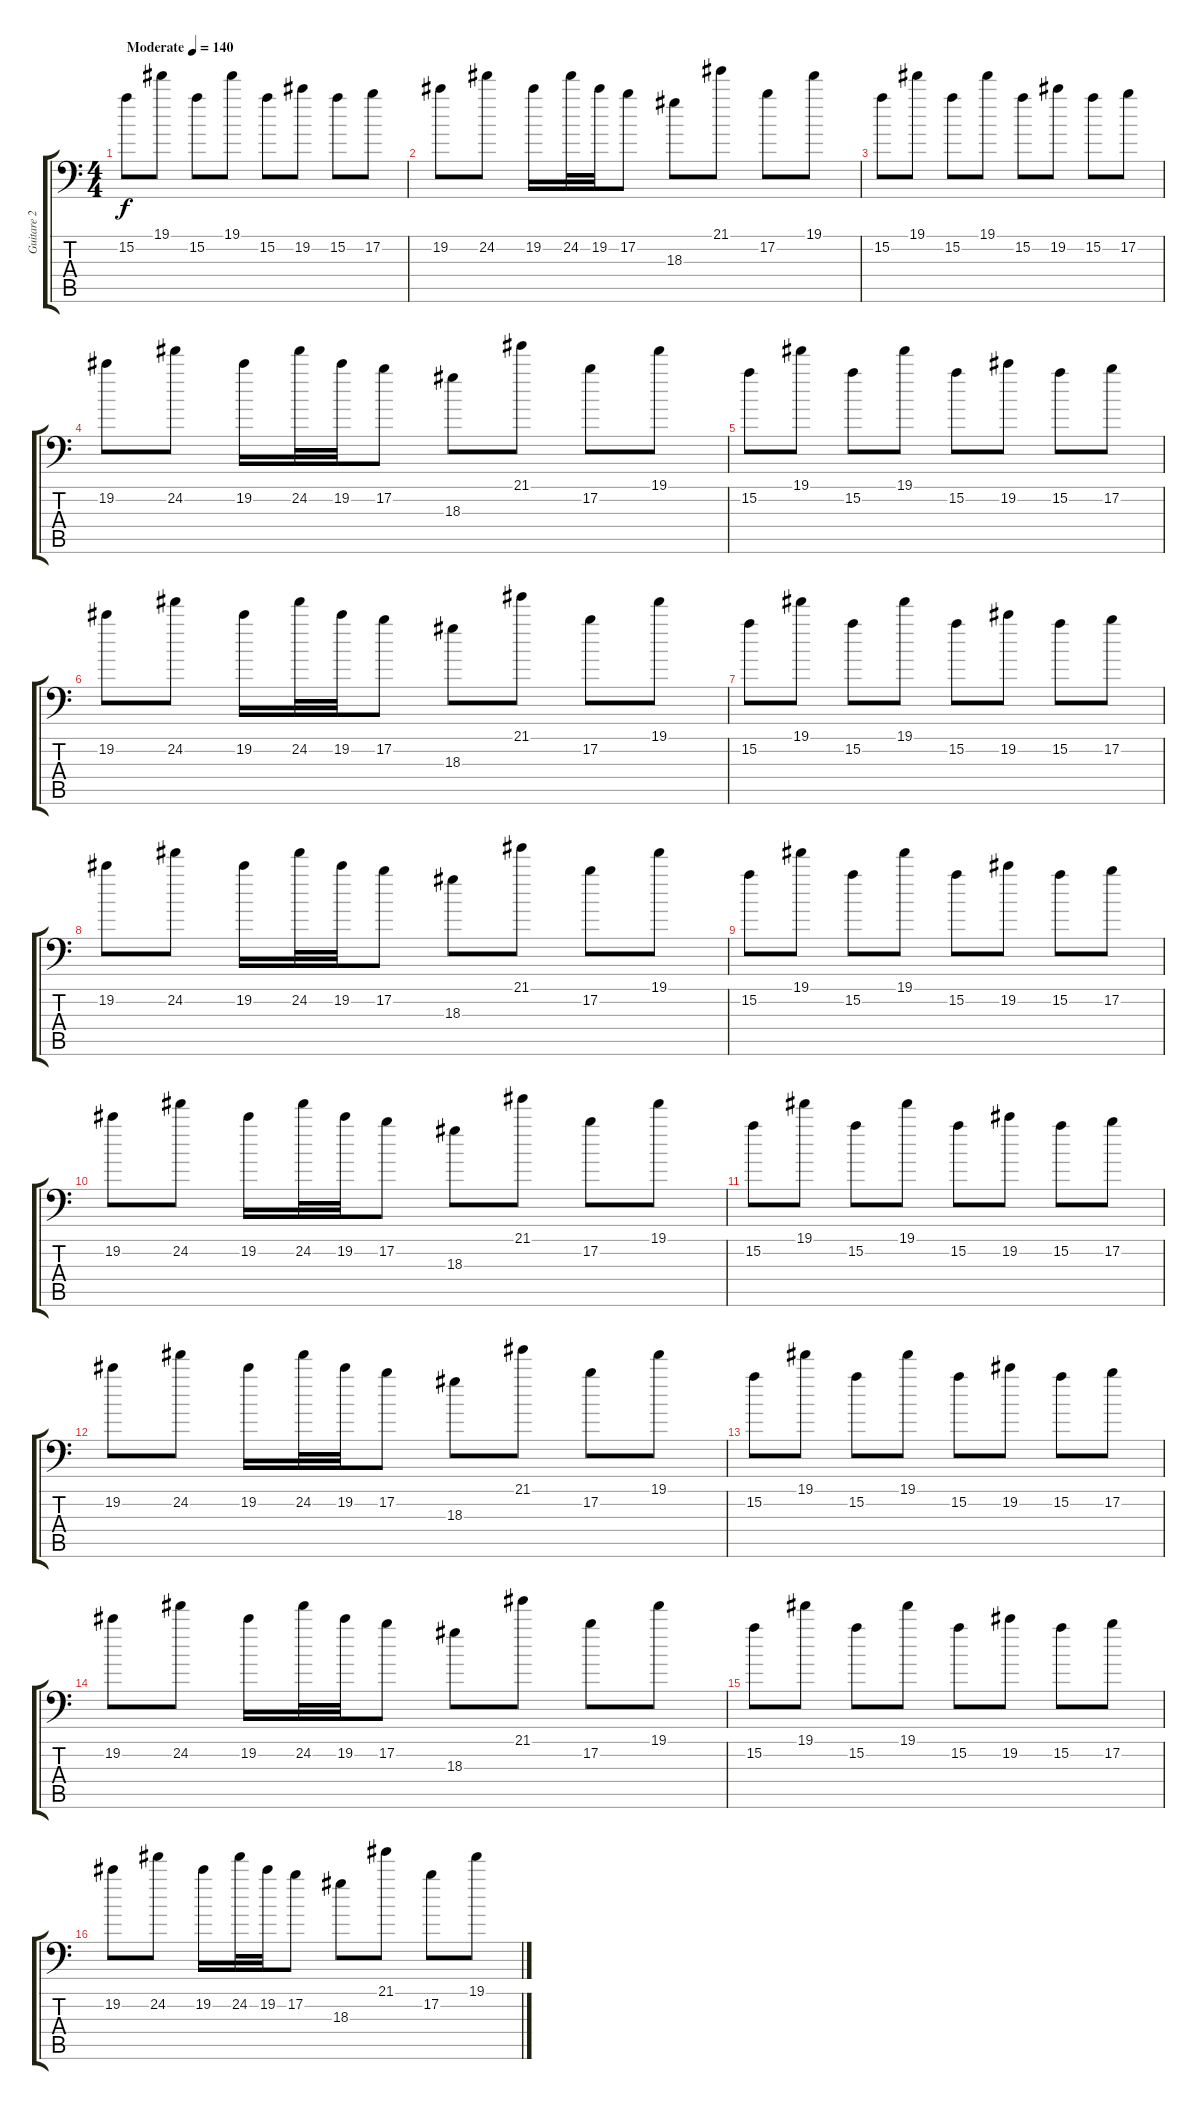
\track ("Guitare 2" "Guitare 2") {instrument distortionguitar}
\staff {score tabs}
\tuning (B3 Gb3 D3 A2 E2 A1) {hide}
\ts (4 4)
\tempo (140 "Moderate")
\clef f4
\ks c
15.2.8{dy f instrument distortionguitar} 19.1.8 15.2.8 19.1.8 15.2.8 19.2.8 15.2.8 17.2.8 |
19.2.8 24.2.8 19.2.16 24.2.32 19.2.32 17.2.8 18.3.8 21.1.8 17.2.8 19.1.8 |
15.2.8 19.1.8 15.2.8 19.1.8 15.2.8 19.2.8 15.2.8 17.2.8 |
19.2.8 24.2.8 19.2.16 24.2.32 19.2.32 17.2.8 18.3.8 21.1.8 17.2.8 19.1.8 |
15.2.8 19.1.8 15.2.8 19.1.8 15.2.8 19.2.8 15.2.8 17.2.8 |
19.2.8 24.2.8 19.2.16 24.2.32 19.2.32 17.2.8 18.3.8 21.1.8 17.2.8 19.1.8 |
15.2.8 19.1.8 15.2.8 19.1.8 15.2.8 19.2.8 15.2.8 17.2.8 |
19.2.8 24.2.8 19.2.16 24.2.32 19.2.32 17.2.8 18.3.8 21.1.8 17.2.8 19.1.8 |
15.2.8 19.1.8 15.2.8 19.1.8 15.2.8 19.2.8 15.2.8 17.2.8 |
19.2.8 24.2.8 19.2.16 24.2.32 19.2.32 17.2.8 18.3.8 21.1.8 17.2.8 19.1.8 |
15.2.8 19.1.8 15.2.8 19.1.8 15.2.8 19.2.8 15.2.8 17.2.8 |
19.2.8 24.2.8 19.2.16 24.2.32 19.2.32 17.2.8 18.3.8 21.1.8 17.2.8 19.1.8 |
15.2.8 19.1.8 15.2.8 19.1.8 15.2.8 19.2.8 15.2.8 17.2.8 |
19.2.8 24.2.8 19.2.16 24.2.32 19.2.32 17.2.8 18.3.8 21.1.8 17.2.8 19.1.8 |
15.2.8 19.1.8 15.2.8 19.1.8 15.2.8 19.2.8 15.2.8 17.2.8 |
19.2.8 24.2.8 19.2.16 24.2.32 19.2.32 17.2.8 18.3.8 21.1.8 17.2.8 19.1.8
